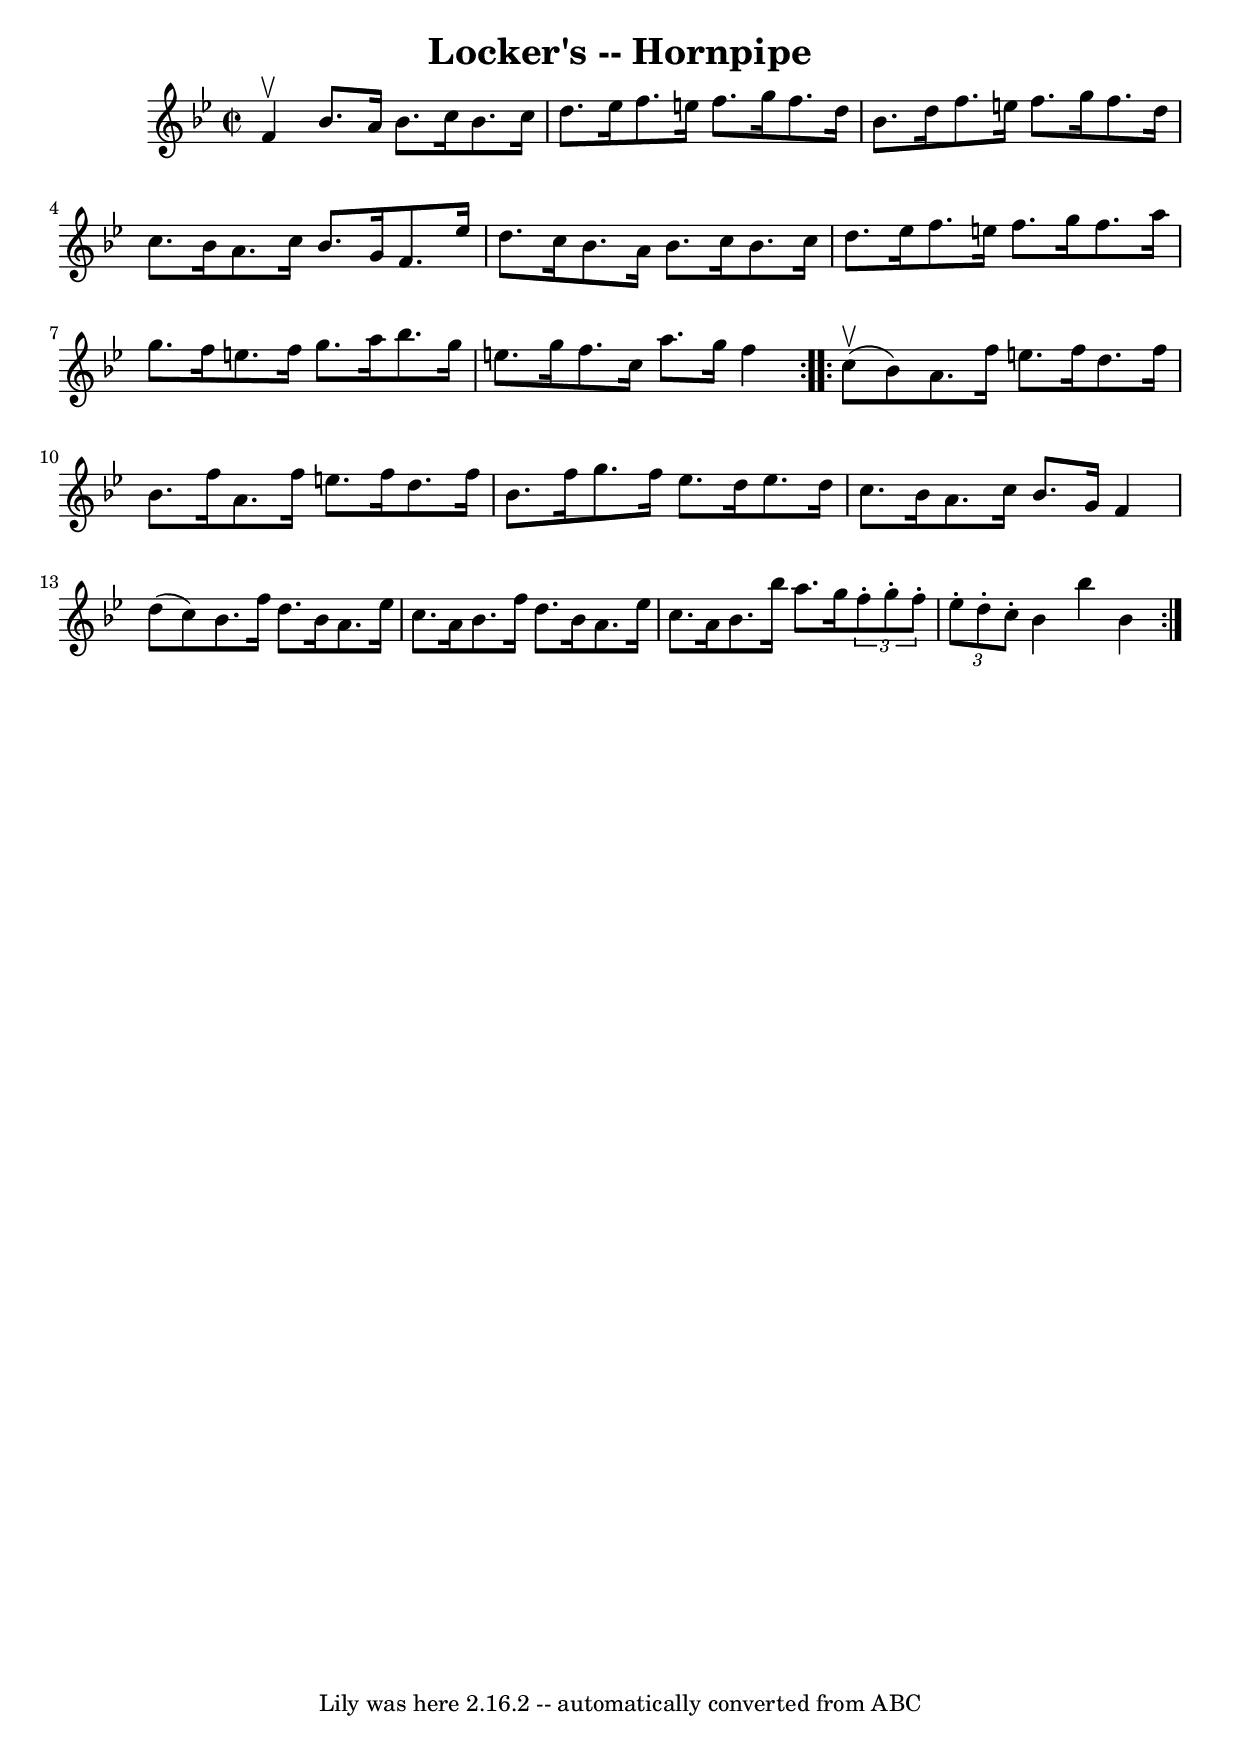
\version "2.16.2"
\include "Mammoth.ily"
\header {
  %% book = "Cole's 1000 Fiddle Tunes"
  crossRefNumber = "1"
  footnotes = ""
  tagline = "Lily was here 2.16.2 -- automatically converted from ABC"
  title = "Locker's -- Hornpipe"

}
voicedefault =  {



  \repeat volta 2 {

    \override Staff.TimeSignature #'style = #'C
    \time 2/2 
    \key bes \major f'4^\upbow |
    bes'8. a'16 bes'8.    
    c''16 bes'8. c''16 d''8. ees''16  |
    f''8. e''16    
    f''8. g''16 f''8. d''16 bes'8. d''16  |
    f''8.    
    e''16 f''8. g''16 f''8. d''16 c''8. bes'16  |
    a'8.   
    c''16 bes'8. g'16 f'8. ees''16 d''8. c''16  |
    
    |
    bes'8. a'16 bes'8. c''16 bes'8. c''16 d''8.    
    ees''16  |
    f''8. e''16 f''8. g''16 f''8. a''16 g''8. 
    f''16  |
    e''8. f''16 g''8. a''16 bes''8. g''16    
    e''8. g''16  |
    f''8. c''16 a''8. g''16 f''4  
  }     

  \repeat volta 2 {
    c''8 (^\upbow bes'8) |
    a'8. f''16    
    e''8. f''16 d''8. f''16 bes'8. f''16  |
    a'8. f''16 
    e''8. f''16 d''8. f''16 bes'8. f''16  |
    g''8.    
    f''16 ees''8. d''16 ees''8. d''16 c''8. bes'16  |
    
    a'8. c''16 bes'8. g'16 f'4 d''8 (c''8) |
    bes'8. 
    f''16 d''8. bes'16 a'8. ees''16 c''8. a'16  |
    
    bes'8. f''16 d''8. bes'16 a'8. ees''16 c''8. a'16  
    |
    bes'8. bes''16 a''8. g''16    \times 2/3 { f''8 -.   
					       g''8 -. f''8 -. 
					     }   \times 2/3 { ees''8 -. d''8 -. c''8 -. 
							    } |
    
    bes'4 bes''4 bes'4  
  }   

}

\score{
  <<

    \context Staff="default"
    {
      \voicedefault 
      
    }

  >>
  \layout {
    
  }
  \midi {
  }

}
